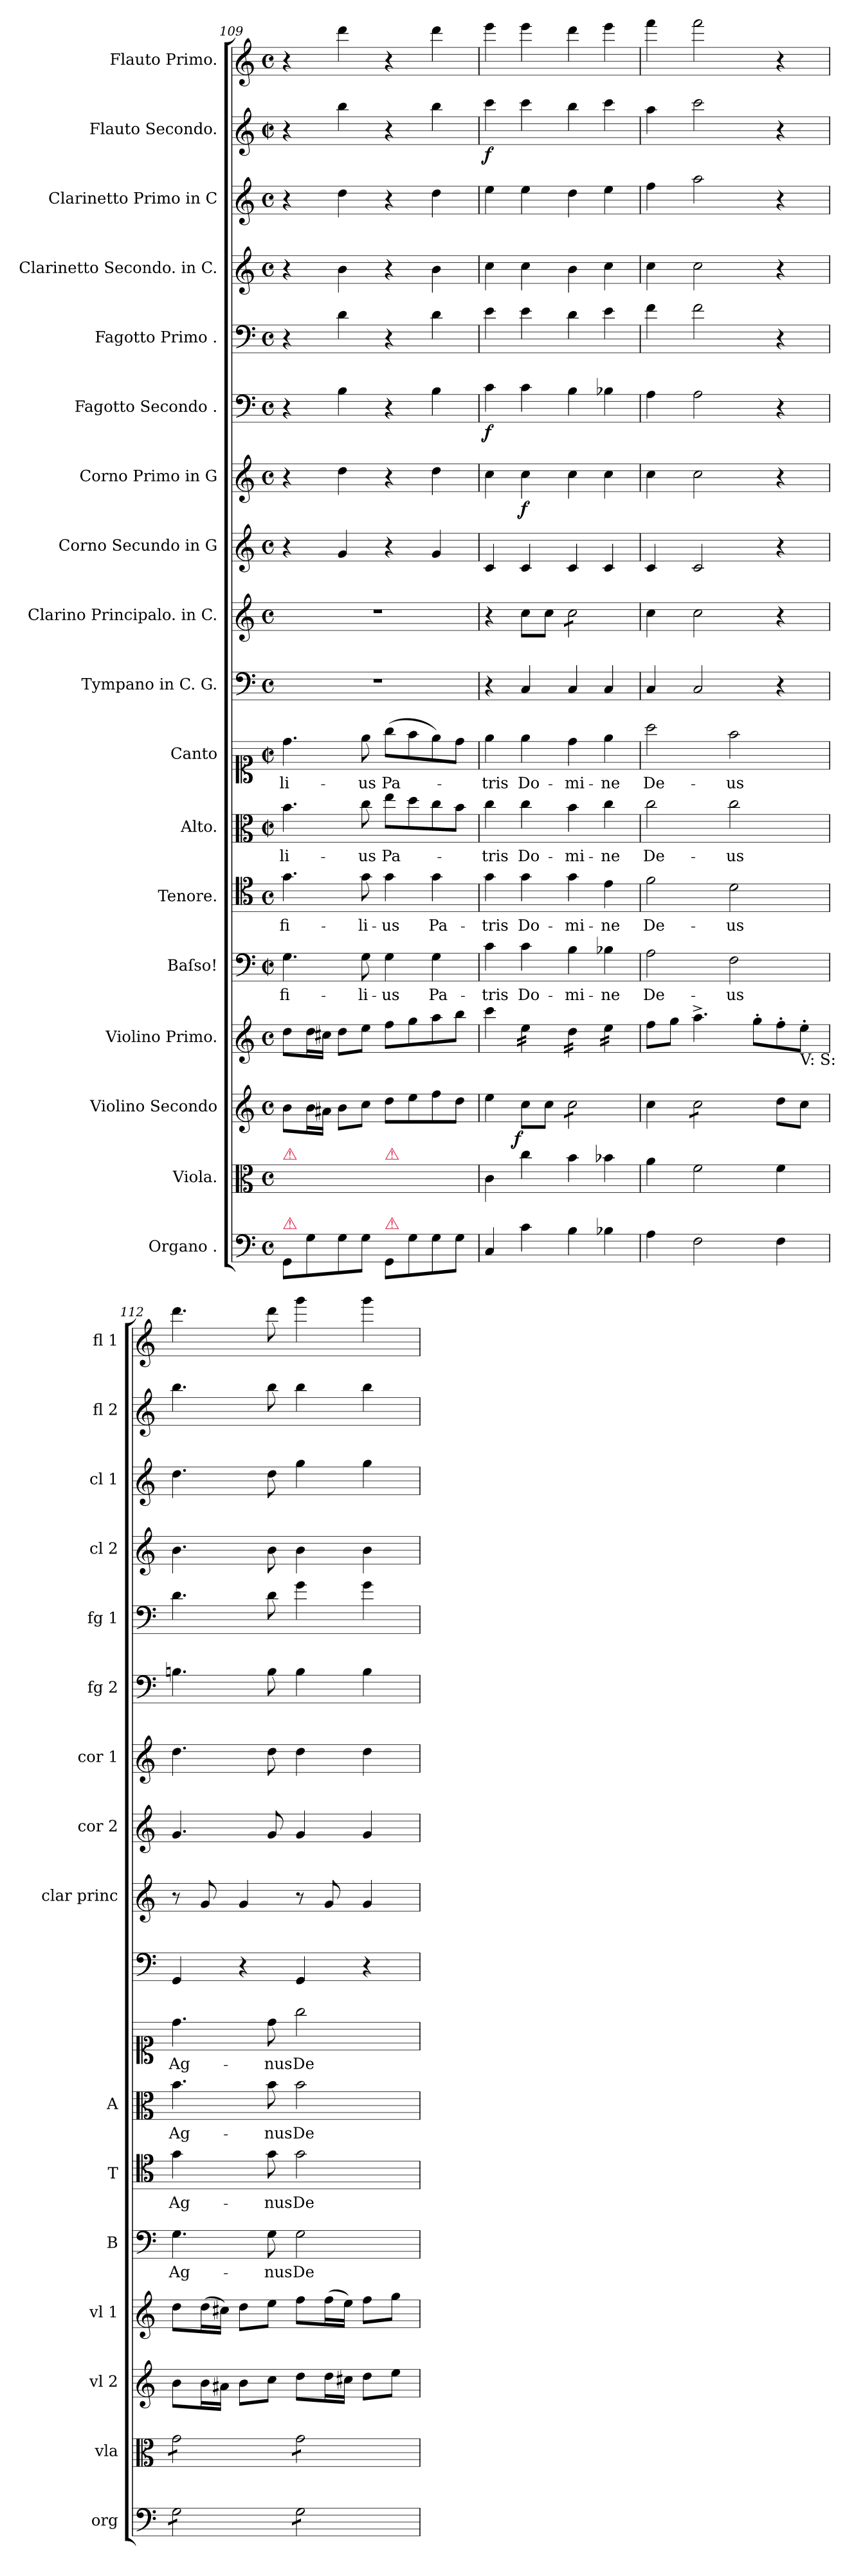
**kern	**kern	**kern	**dynam	**kern	**kern	**text	**kern	**text	**kern	**text	**kern	**text	**kern	**kern	**kern	**kern	**dynam	**kern	**dynam	**kern	**kern	**kern	**kern	**dynam	**kern
*part18	*part17	*part16	*part16	*part15	*part14	*part14	*part13	*part13	*part12	*part12	*part11	*part11	*part10	*part9	*part8	*part7	*part7	*part6	*part6	*part5	*part4	*part3	*part2	*part2	*part1
*staff18	*staff17	*staff16	*staff16	*staff15	*staff14	*staff14	*staff13	*staff13	*staff12	*staff12	*staff11	*staff11	*staff10	*staff9	*staff8	*staff7	*staff7	*staff6	*staff6	*staff5	*staff4	*staff3	*staff2	*staff2	*staff1
*I"Organo .	*I"Viola.	*I"Violino Secondo	*	*I"Violino Primo.	*I"Baſso!	*	*I"Tenore.	*	*I"Alto.	*	*I"Canto	*	*I"Tympano in C. G.	*I"Clarino Principalo. in C.	*I"Corno Secundo in G	*I"Corno Primo in G	*	*I"Fagotto Secondo .	*	*I"Fagotto Primo .	*I"Clarinetto Secondo. in C.	*I"Clarinetto Primo in C	*I"Flauto Secondo.	*	*I"Flauto Primo.
*I'org	*I'vla	*I'vl 2	*	*I'vl 1	*I'B	*	*I'T	*	*I'A	*	*	*	*	*I'clar princ	*I'cor 2	*I'cor 1	*	*I'fg 2	*	*I'fg 1	*I'cl 2	*I'cl 1	*I'fl 2	*	*I'fl 1
*clefF4	*clefC3	*clefG2	*	*clefG2	*clefF4	*	*clefC4	*	*clefC3	*	*clefC1	*	*clefF4	*clefG2	*clefG2	*clefG2	*	*clefF4	*	*clefF4	*clefG2	*clefG2	*clefG2	*	*clefG2
*k[]	*k[]	*k[]	*	*k[]	*k[]	*	*k[]	*	*k[]	*	*k[]	*	*k[]	*k[]	*k[]	*k[]	*	*k[]	*	*k[]	*k[]	*k[]	*k[]	*	*k[]
*C:	*C:	*C:	*	*C:	*C:	*	*C:	*	*C:	*	*C:	*	*C:	*C:	*C:	*C:	*	*C:	*	*C:	*C:	*C:	*C:	*	*C:
*M4/4	*M4/4	*M4/4	*	*M4/4	*M4/4	*	*M4/4	*	*M4/4	*	*M4/4	*	*M4/4	*M4/4	*M4/4	*M4/4	*	*M4/4	*	*M4/4	*M4/4	*M4/4	*M4/4	*	*M4/4
*met(c)	*met(c)	*met(c)	*	*met(c)	*met(c|)	*	*met(c)	*	*met(c|)	*	*met(c|)	*	*met(c)	*met(c)	*met(c)	*met(c)	*	*met(c)	*	*met(c)	*met(c)	*met(c)	*met(c|)	*	*met(c)
=109	=109	=109	=109	=109	=109	=109	=109	=109	=109	=109	=109	=109	=109	=109	=109	=109	=109	=109	=109	=109	=109	=109	=109	=109	=109
!	!LO:TX:a:color=crimson:t=⚠	!	!	!	!	!	!	!	!	!	!	!	!	!	!	!	!	!	!	!	!	!	!	!	!
!LO:TX:a:color=crimson:t=⚠	!	!	!	!	!	!	!	!	!	!	!	!	!	!	!	!	!	!	!	!	!	!	!	!	!
8GG/L	8G/Lyy	8b\L	.	8dd\L	4.G\	fi-	4.g\	fi-	4.b\	-li-	4.dd\	-li-	1r	1r	4r	4r	.	4r	.	4r	4r	4r	4r	.	4r
8G\	8g\yy	16b\L	.	16dd\L	.	.	.	.	.	.	.	.	.	.	.	.	.	.	.	.	.	.	.	.	.
.	.	16a#X\JJ	.	16cc#X\JJ	.	.	.	.	.	.	.	.	.	.	.	.	.	.	.	.	.	.	.	.	.
8G\	8g\yy	8b\L	.	8dd\L	.	.	.	.	.	.	.	.	.	.	4g/	4dd\	.	4B\	.	4d\	4b\	4dd\	4bb\	.	4ddd\
8G\J	8g\Jyy	8cc\J	.	8ee\J	8G\	-li-	8g\	-li-	8cc\	-us	8ee\	-us	.	.	.	.	.	.	.	.	.	.	.	.	.
!	!LO:TX:a:color=crimson:t=⚠	!	!	!	!	!	!	!	!	!	!	!	!	!	!	!	!	!	!	!	!	!	!	!	!
!LO:TX:a:color=crimson:t=⚠	!	!	!	!	!	!	!	!	!	!	!	!	!	!	!	!	!	!	!	!	!	!	!	!	!
8GG/L	8G/Lyy	8dd\L	.	8ff\L	4G\	-us	4g\	-us	8ee\L	Pa-	(8gg\L	Pa-	.	.	4r	4r	.	4r	.	4r	4r	4r	4r	.	4r
8G\	8g\yy	8ee\	.	8gg\	.	.	.	.	8dd\	.	8ff\	.	.	.	.	.	.	.	.	.	.	.	.	.	.
8G\	8g\yy	8ff\	.	8aa\	4G\	Pa-	4g\	Pa-	8cc\	.	8ee\)	.	.	.	4g/	4dd\	.	4B\	.	4d\	4b\	4dd\	4bb\	.	4ddd\
8G\J	8g\Jyy	8dd\J	.	8bb\J	.	.	.	.	8b\J	.	8dd\J	.	.	.	.	.	.	.	.	.	.	.	.	.	.
=110	=110	=110	=110	=110	=110	=110	=110	=110	=110	=110	=110	=110	=110	=110	=110	=110	=110	=110	=110	=110	=110	=110	=110	=110	=110
4C/	4c\	4ee\	.	4ccc\	4c\	-tris	4g\	-tris	4cc\	-tris	4ee\	-tris	4r	4r	4c/	4cc\	.	4c\	f	4e\	4cc\	4ee\	4ccc\	f.	4eee\
!	!	!	!LO:DY:b:rj	!	!	!	!	!	!	!	!	!	!	!	!	!	!	!	!	!	!	!	!	!	!
*	*	*	*	*tremolo	*	*	*	*	*	*	*	*	*	*	*	*	*	*	*	*	*	*	*	*	*
4c\	4cc\	8cc\L	f	16ee\LL	4c\	Do-	4g\	Do-	4cc\	Do-	4ee\	Do-	4C/	8cc\L	4c/	4cc\	f	4c\	.	4e\	4cc\	4ee\	4ccc\	.	4eee\
.	.	.	.	16ee\	.	.	.	.	.	.	.	.	.	.	.	.	.	.	.	.	.	.	.	.	.
.	.	8cc\J	.	16ee\	.	.	.	.	.	.	.	.	.	8cc\J	.	.	.	.	.	.	.	.	.	.	.
.	.	.	.	16ee\JJ	.	.	.	.	.	.	.	.	.	.	.	.	.	.	.	.	.	.	.	.	.
!	!	!	!	!	!	!	!	!	!	!	!	!	!	!LO:TX:a:t=||||	!	!	!	!	!	!	!	!	!	!	!
*	*	*tremolo	*	*	*	*	*	*	*	*	*	*	*	*	*	*	*	*	*	*	*	*	*	*	*
*	*	*	*	*	*	*	*	*	*	*	*	*	*	*tremolo	*	*	*	*	*	*	*	*	*	*	*
4B\	4b\	8cc\L	.	16dd\LL	4B\	-mi-	4g\	-mi-	4b\	-mi-	4dd\	-mi-	4C/	8cc\L	4c/	4cc\	.	4B\	.	4d\	4b\	4dd\	4bb\	.	4ddd\
.	.	.	.	16dd\	.	.	.	.	.	.	.	.	.	.	.	.	.	.	.	.	.	.	.	.	.
.	.	8cc\	.	16dd\	.	.	.	.	.	.	.	.	.	8cc\	.	.	.	.	.	.	.	.	.	.	.
.	.	.	.	16dd\JJ	.	.	.	.	.	.	.	.	.	.	.	.	.	.	.	.	.	.	.	.	.
4B-X\	4b-X\	8cc\	.	16ee\LL	4B-X\	-ne	4e\	-ne	4cc\	-ne	4ee\	-ne	4C/	8cc\	4c/	4cc\	.	4B-X\	.	4e\	4cc\	4ee\	4ccc\	.	4eee\
.	.	.	.	16ee\	.	.	.	.	.	.	.	.	.	.	.	.	.	.	.	.	.	.	.	.	.
.	.	8cc\J	.	16ee\	.	.	.	.	.	.	.	.	.	8cc\J	.	.	.	.	.	.	.	.	.	.	.
*	*	*	*	*	*	*	*	*	*	*	*	*	*	*Xtremolo	*	*	*	*	*	*	*	*	*	*	*
*	*	*Xtremolo	*	*	*	*	*	*	*	*	*	*	*	*	*	*	*	*	*	*	*	*	*	*	*
.	.	.	.	16ee\JJ	.	.	.	.	.	.	.	.	.	.	.	.	.	.	.	.	.	.	.	.	.
*	*	*	*	*Xtremolo	*	*	*	*	*	*	*	*	*	*	*	*	*	*	*	*	*	*	*	*	*
=111	=111	=111	=111	=111	=111	=111	=111	=111	=111	=111	=111	=111	=111	=111	=111	=111	=111	=111	=111	=111	=111	=111	=111	=111	=111
4A\	4a\	4cc\	.	8ff\L	2A\	De-	2f\	De-	2cc\	De-	2aa\	De-	4C/	4cc\	4c/	4cc\	.	4A\	.	4f\	4cc\	4ff\	4aa\	.	4fff\
.	.	.	.	8gg\J	.	.	.	.	.	.	.	.	.	.	.	.	.	.	.	.	.	.	.	.	.
*	*	*tremolo	*	*	*	*	*	*	*	*	*	*	*	*	*	*	*	*	*	*	*	*	*	*	*
2F\	2f\	8cc\L	.	4.aa^\	.	.	.	.	.	.	.	.	2C/	2cc\	2c/	2cc\	.	2A\	.	2f\	2cc\	2aa\	2ccc\	.	2fff\
.	.	8cc\	.	.	.	.	.	.	.	.	.	.	.	.	.	.	.	.	.	.	.	.	.	.	.
.	.	8cc\	.	.	2F\	-us	2d\	-us	2cc\	-us	2ff\	-us	.	.	.	.	.	.	.	.	.	.	.	.	.
.	.	8cc\J	.	8gg'\L	.	.	.	.	.	.	.	.	.	.	.	.	.	.	.	.	.	.	.	.	.
*	*	*Xtremolo	*	*	*	*	*	*	*	*	*	*	*	*	*	*	*	*	*	*	*	*	*	*	*
4F\	4f\	8dd\L	.	8ff'\	.	.	.	.	.	.	.	.	4r	4r	4r	4r	.	4r	.	4r	4r	4r	4r	.	4r
!	!	!	!	!LO:TX:b:t=V&colon; S&colon;	!	!	!	!	!	!	!	!	!	!	!	!	!	!	!	!	!	!	!	!	!
.	.	8cc\J	.	8ee'\J	.	.	.	.	.	.	.	.	.	.	.	.	.	.	.	.	.	.	.	.	.
=112	=112	=112	=112	=112	=112	=112	=112	=112	=112	=112	=112	=112	=112	=112	=112	=112	=112	=112	=112	=112	=112	=112	=112	=112	=112
!	!	!	!	!	!	!	!LO:N:vis=4	!	!	!	!	!	!	!	!	!	!	!	!	!	!	!	!	!	!
*tremolo	*	*	*	*	*	*	*	*	*	*	*	*	*	*	*	*	*	*	*	*	*	*	*	*	*
*	*tremolo	*	*	*	*	*	*	*	*	*	*	*	*	*	*	*	*	*	*	*	*	*	*	*	*
8G\L	8g\L	8b\L	.	8dd\L	4.G\	Ag-	4.g\	Ag-	4.b\	Ag-	4.dd\	Ag-	4GG/	8r	4.g/	4.dd\	.	4.Bn\	.	4.d\	4.b\	4.dd\	4.bb\	.	4.ddd\
8G\	8g\	16b\L	.	(16dd\L	.	.	.	.	.	.	.	.	.	8g/	.	.	.	.	.	.	.	.	.	.	.
.	.	16a#X\JJ	.	16cc#X\JJ)	.	.	.	.	.	.	.	.	.	.	.	.	.	.	.	.	.	.	.	.	.
8G\	8g\	8b\L	.	8dd\L	.	.	.	.	.	.	.	.	4r	4g/	.	.	.	.	.	.	.	.	.	.	.
8G\J	8g\J	8cc\J	.	8ee\J	8G\	-nus	8g\	-nus	8b\	-nus	8dd\	-nus	.	.	8g/	8dd\	.	8B\	.	8d\	8b\	8dd\	8bb\	.	8ddd\
8G\L	8g\L	8dd\L	.	8ff\L	2G\	De-	2g\	De-	2b\	De-	2gg\	De-	4GG/	8r	4g/	4dd\	.	4B\	.	4g\	4b\	4gg\	4bb\	.	4ggg\
8G\	8g\	16dd\L	.	(16ff\L	.	.	.	.	.	.	.	.	.	8g/	.	.	.	.	.	.	.	.	.	.	.
.	.	16cc#X\JJ	.	16ee\JJ)	.	.	.	.	.	.	.	.	.	.	.	.	.	.	.	.	.	.	.	.	.
8G\	8g\	8dd\L	.	8ff\L	.	.	.	.	.	.	.	.	4r	4g/	4g/	4dd\	.	4B\	.	4g\	4b\	4gg\	4bb\	.	4ggg\
8G\J	8g\J	8ee\J	.	8gg\J	.	.	.	.	.	.	.	.	.	.	.	.	.	.	.	.	.	.	.	.	.
*	*Xtremolo	*	*	*	*	*	*	*	*	*	*	*	*	*	*	*	*	*	*	*	*	*	*	*	*
*Xtremolo	*	*	*	*	*	*	*	*	*	*	*	*	*	*	*	*	*	*	*	*	*	*	*	*	*
=	=	=	=	=	=	=	=	=	=	=	=	=	=	=	=	=	=	=	=	=	=	=	=	=	=
*-	*-	*-	*-	*-	*-	*-	*-	*-	*-	*-	*-	*-	*-	*-	*-	*-	*-	*-	*-	*-	*-	*-	*-	*-	*-
